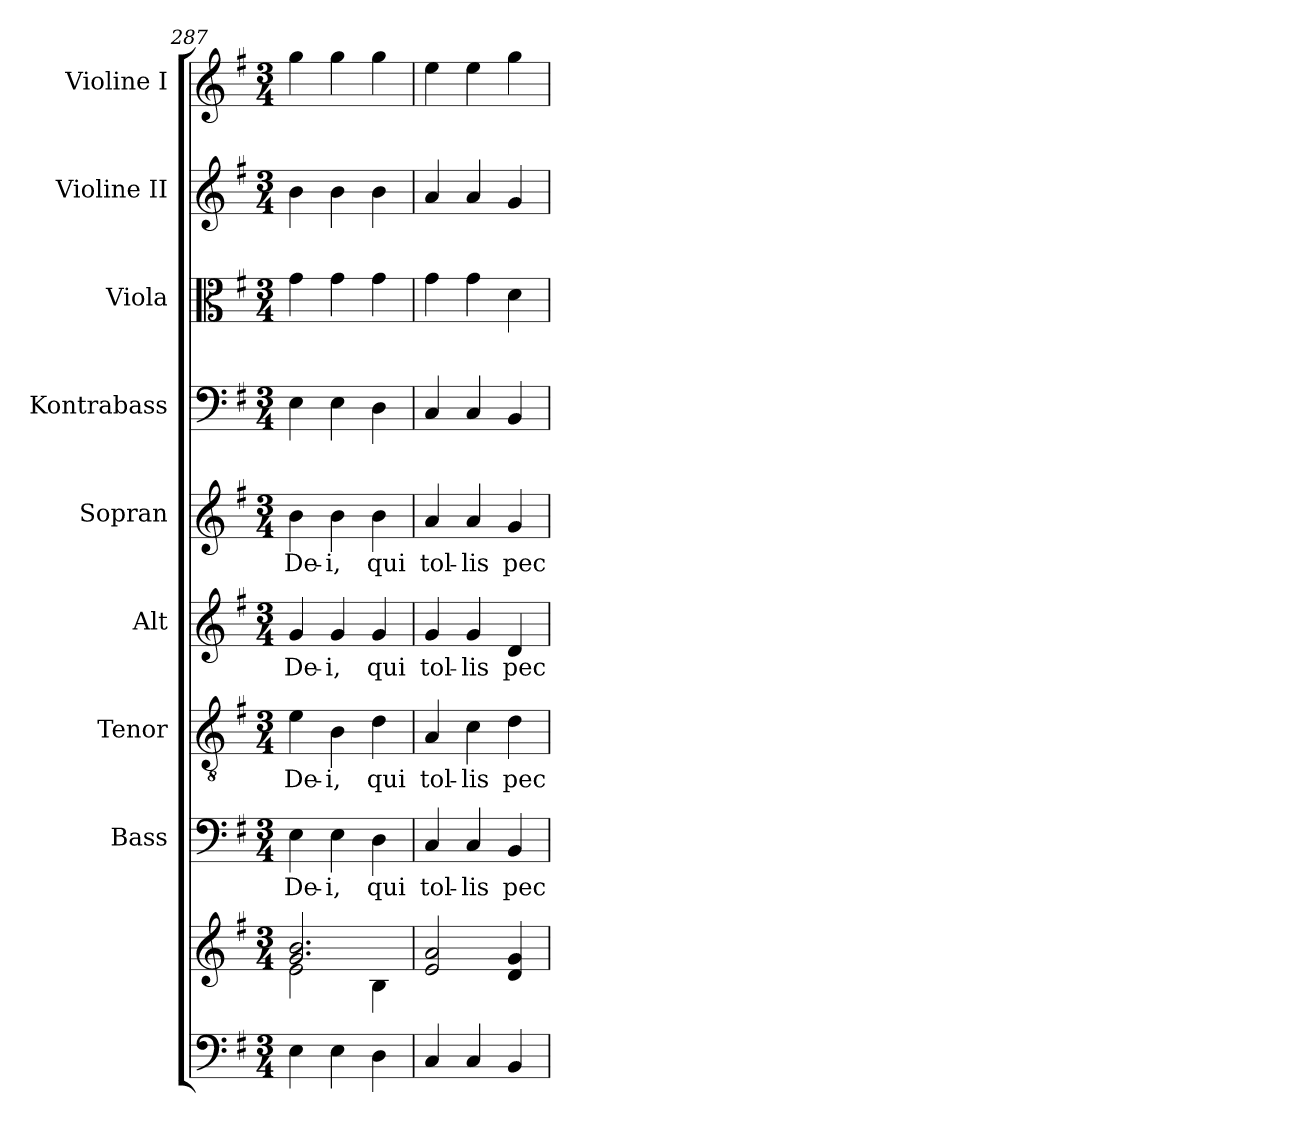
**kern	**kern	**kern	**text	**kern	**text	**kern	**text	**kern	**text	**kern	**kern	**kern	**kern
*part9	*part9	*part8	*part8	*part7	*part7	*part6	*part6	*part5	*part5	*part4	*part3	*part2	*part1
*staff10	*staff9	*staff8	*staff8	*staff7	*staff7	*staff6	*staff6	*staff5	*staff5	*staff4	*staff3	*staff2	*staff1
*	*	*I"Bass	*	*I"Tenor	*	*I"Alt	*	*I"Sopran	*	*I"Kontrabass	*I"Viola	*I"Violine II	*I"Violine I
*	*	*I'B.	*	*I'T.	*	*I'A.	*	*I'S.	*	*I'Kb.	*I'Vla.	*I'Vl. II	*I'Vl. I
*clefF4	*clefG2	*clefF4	*	*clefGv2	*	*clefG2	*	*clefG2	*	*clefF4	*clefC3	*clefG2	*clefG2
*	*	*	*	*	*	*	*	*	*	*ITrd7c12	*	*	*
*k[f#]	*k[f#]	*k[f#]	*	*k[f#]	*	*k[f#]	*	*k[f#]	*	*k[f#]	*k[f#]	*k[f#]	*k[f#]
*G:	*G:	*G:	*	*G:	*	*G:	*	*G:	*	*G:	*G:	*G:	*G:
*M3/4	*M3/4	*M3/4	*	*M3/4	*	*M3/4	*	*M3/4	*	*M3/4	*M3/4	*M3/4	*M3/4
=287	=287	=287	=287	=287	=287	=287	=287	=287	=287	=287	=287	=287	=287
*	*^	*	*	*	*	*	*	*	*	*	*	*	*
!	!	!	!	!LO:LY:b	!	!LO:LY:b	!	!LO:LY:b	!	!LO:LY:b	!	!	!	!
4E\	2.g/ 2.b/	2e\	4E\	De-	4e\	De-	4g/	De-	4b\	De-	4EE\	4g\	4b\	4gg\
!	!	!	!	!LO:LY:b	!	!LO:LY:b	!	!LO:LY:b	!	!LO:LY:b	!	!	!	!
4E\	.	.	4E\	-i,	4B\	-i,	4g/	-i,	4b\	-i,	4EE\	4g\	4b\	4gg\
!	!	!	!	!LO:LY:b	!	!LO:LY:b	!	!LO:LY:b	!	!LO:LY:b	!	!	!	!
4D\	.	4B\	4D\	qui	4d\	qui	4g/	qui	4b\	qui	4DD\	4g\	4b\	4gg\
=288	=288	=288	=288	=288	=288	=288	=288	=288	=288	=288	=288	=288	=288	=288
!	!	!	!	!LO:LY:b	!	!LO:LY:b	!	!LO:LY:b	!	!LO:LY:b	!	!	!	!
*	*v	*v	*	*	*	*	*	*	*	*	*	*	*	*
4C/	2e/ 2a/	4C/	tol-	4A/	tol-	4g/	tol-	4a/	tol-	4CC/	4g\	4a/	4ee\
!	!	!	!LO:LY:b	!	!LO:LY:b	!	!LO:LY:b	!	!LO:LY:b	!	!	!	!
4C/	.	4C/	-lis	4c\	-lis	4g/	-lis	4a/	-lis	4CC/	4g\	4a/	4ee\
!	!	!	!LO:LY:b	!	!LO:LY:b	!	!LO:LY:b	!	!LO:LY:b	!	!	!	!
4BB/	4d/ 4g/	4BB/	pec-	4d\	pec-	4d/	pec-	4g/	pec-	4BBB/	4d\	4g/	4gg\
=	=	=	=	=	=	=	=	=	=	=	=	=	=
*-	*-	*-	*-	*-	*-	*-	*-	*-	*-	*-	*-	*-	*-
